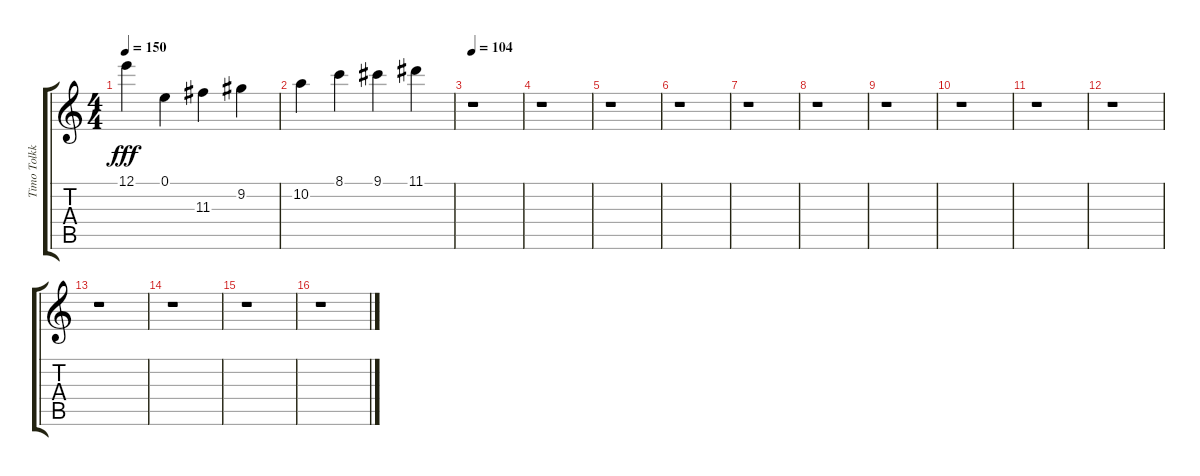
\track ("Timo Tolkki" "Timo Tolkk") {instrument distortionguitar}
\staff {score tabs}
\tuning (E4 B3 G3 D3 A2 E2) {hide}
\ts (4 4)
\tempo 150
\clef g2
\ks c
12.1.4{dy fff} 0.1.4 11.3.4 9.2.4 |
10.2.4 8.1.4 9.1.4 11.1.4 |
\tempo 104
r.1 |
r.1 |
r.1 |
r.1 |
r.1 |
r.1 |
r.1 |
r.1 |
r.1 |
r.1 |
r.1 |
r.1 |
r.1 |
r.1
